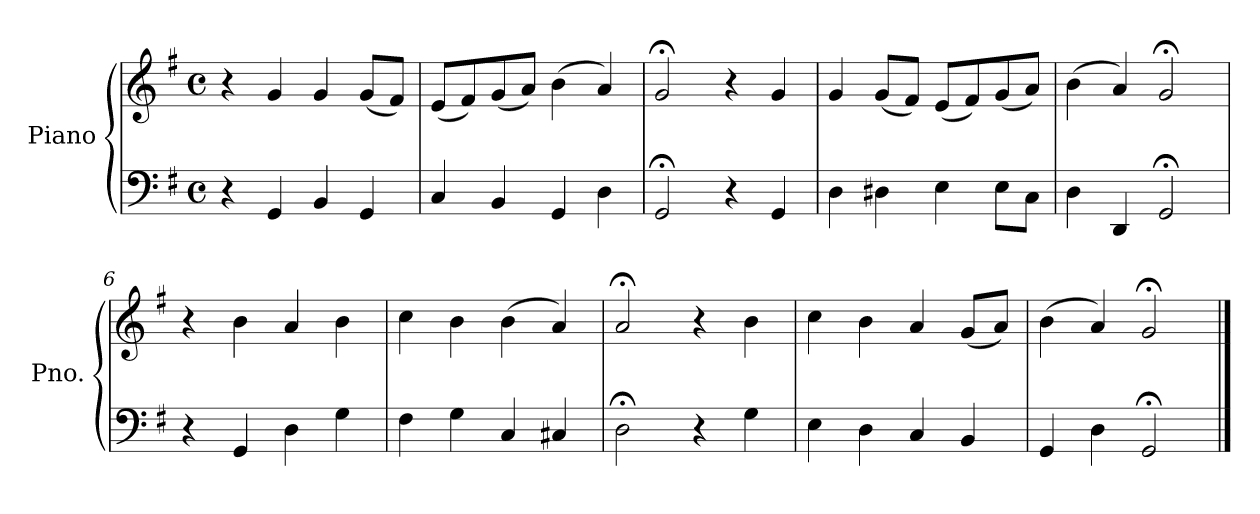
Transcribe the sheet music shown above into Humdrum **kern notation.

**kern	**kern
*part1	*part1
*staff2	*staff1
*I"Piano	*
*I'Pno.	*
*clefF4	*clefG2
*k[f#]	*k[f#]
*M4/4	*M4/4
*met(c)	*met(c)
=1	=1
4r	4r
4GG/	4g/
4BB/	4g/
4GG/	(8g/L
.	8f#/J)
=2	=2
4C/	(8e/L
.	8f#/)
4BB/	(8g/
.	8a/J)
4GG/	(4b\
4D\	4a/)
=3	=3
2GG;</	2g;</
4r	4r
4GG/	4g/
=4	=4
4D\	4g/
4D#X\	(8g/L
.	8f#/J)
4E\	(8e/L
.	8f#/)
8E\L	(8g/
8C\J	8a/J)
=5	=5
4D\	(4b\
4DD/	4a/)
2GG;</	2g;</
=6	=6
4r	4r
4GG/	4b\
4D\	4a/
4G\	4b\
!!LO:LB:g=z
=7	=7
4F#\	4cc\
4G\	4b\
4C/	(4b\
4C#X/	4a/)
=8	=8
2D;<\	2a;</
4r	4r
4G\	4b\
=9	=9
4E\	4cc\
4D\	4b\
4C/	4a/
4BB/	(8g/L
.	8a/J)
=10	=10
4GG/	(4b\
4D\	4a/)
2GG;</	2g;</
==	==
*-	*-
